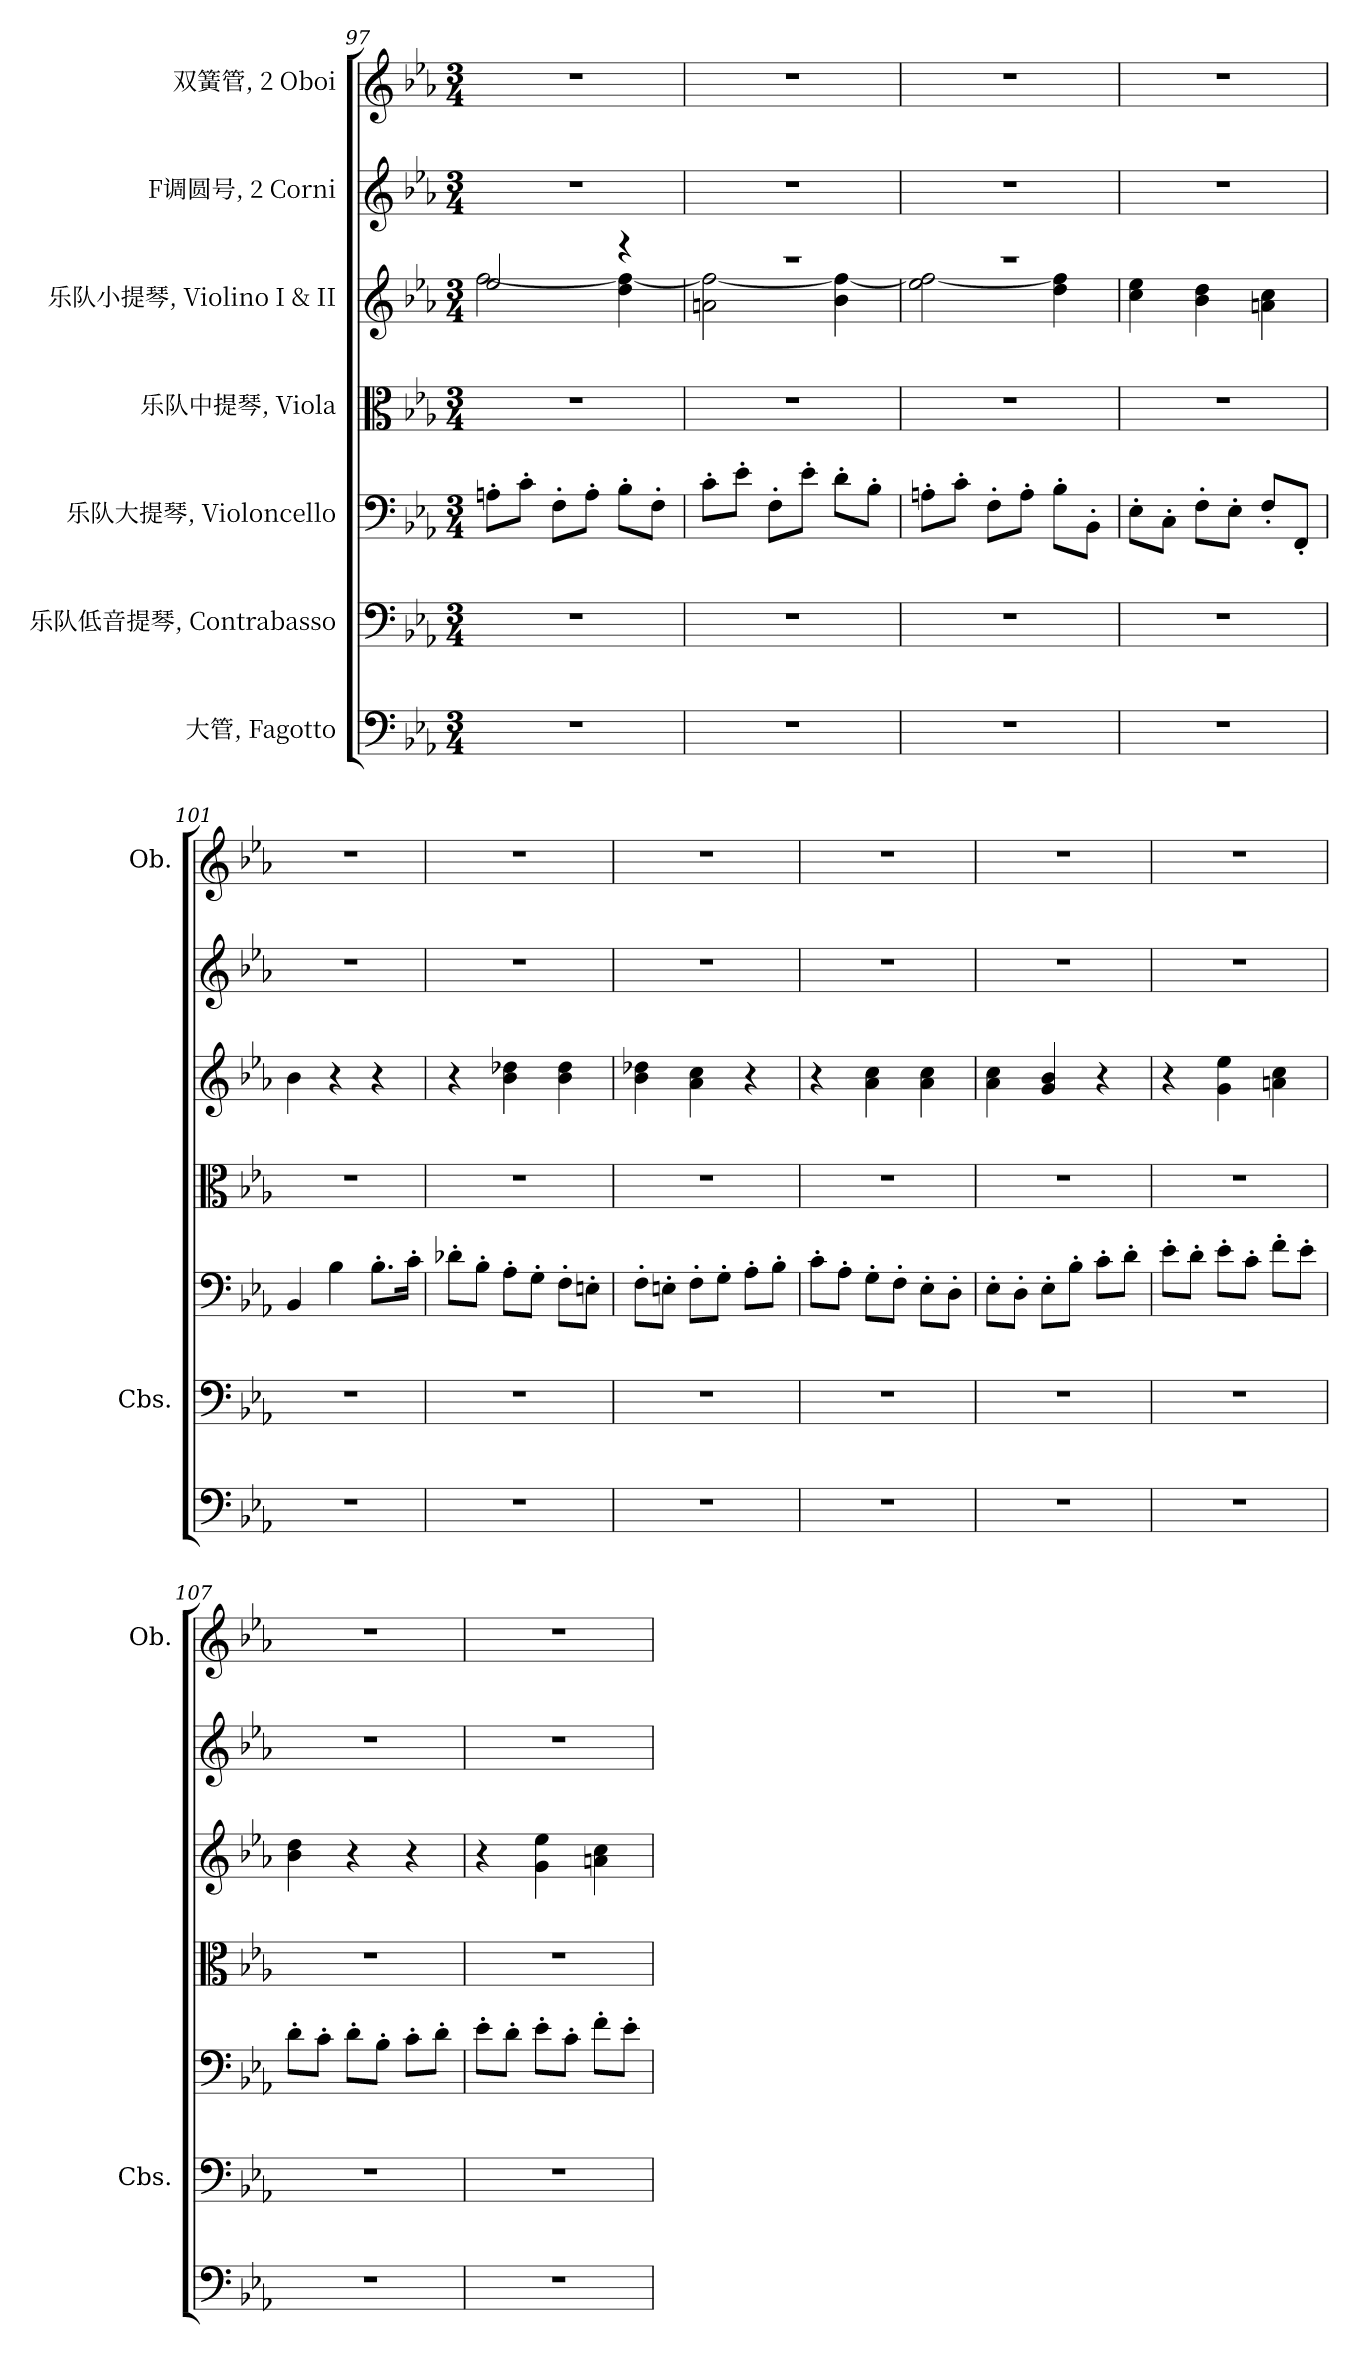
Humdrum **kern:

**kern	**kern	**kern	**kern	**kern	**kern	**kern
*part7	*part6	*part5	*part4	*part3	*part2	*part1
*staff7	*staff6	*staff5	*staff4	*staff3	*staff2	*staff1
*I"大管, Fagotto	*I"乐队低音提琴, Contrabasso	*I"乐队大提琴, Violoncello	*I"乐队中提琴, Viola	*I"乐队小提琴, Violino I &amp; II	*I"F调圆号, 2 Corni	*I"双簧管, 2 Oboi
*	*I'Cbs.	*	*	*	*	*I'Ob.
*clefF4	*clefF4	*clefF4	*clefC3	*clefG2	*clefG2	*clefG2
*	*ITrd7c12	*	*	*	*ITrd4c7	*
*k[b-e-a-]	*k[b-e-a-]	*k[b-e-a-]	*k[b-e-a-]	*k[b-e-a-]	*k[b-e-a-d-]	*k[b-e-a-]
*M3/4	*M3/4	*M3/4	*M3/4	*M3/4	*M3/4	*M3/4
=97	=97	=97	=97	=97	=97	=97
*	*	*	*	*^	*	*
2.r	2.r	8An'\L	2.r	2ee-/	[2ff\	2.r	2.r
.	.	8c'\J	.	.	.	.	.
.	.	8F'\L	.	.	.	.	.
.	.	8A'\J	.	.	.	.	.
.	.	8B-'\L	.	4r	4dd\ 4ff\_	.	.
.	.	8F'\J	.	.	.	.	.
=98	=98	=98	=98	=98	=98	=98	=98
2.r	2.r	8c'\L	2.r	2.r	2an\ 2ff\_	2.r	2.r
.	.	8e-'\J	.	.	.	.	.
.	.	8F'\L	.	.	.	.	.
.	.	8e-'\J	.	.	.	.	.
.	.	8d'\L	.	.	4b-\ 4ff\_	.	.
.	.	8B-'\J	.	.	.	.	.
=99	=99	=99	=99	=99	=99	=99	=99
2.r	2.r	8An'\L	2.r	2.r	2ee-\ 2ff\_	2.r	2.r
.	.	8c'\J	.	.	.	.	.
.	.	8F'\L	.	.	.	.	.
.	.	8A'\J	.	.	.	.	.
.	.	8B-'\L	.	.	4dd\ 4ff\]	.	.
.	.	8BB-'\J	.	.	.	.	.
*	*	*	*	*v	*v	*	*
!!LO:PB:g=z
=100	=100	=100	=100	=100	=100	=100
2.r	2.r	8E-'\L	2.r	4cc\ 4ee-\	2.r	2.r
.	.	8C'\J	.	.	.	.
.	.	8F'\L	.	4b-\ 4dd\	.	.
.	.	8E-'\J	.	.	.	.
.	.	8F'/L	.	4an\ 4cc\	.	.
.	.	8FF'/J	.	.	.	.
=101	=101	=101	=101	=101	=101	=101
2.r	2.r	4BB-/	2.r	4b-\	2.r	2.r
.	.	4B-\	.	4r	.	.
.	.	8.B-'\L	.	4r	.	.
.	.	16c'\Jk	.	.	.	.
=102	=102	=102	=102	=102	=102	=102
2.r	2.r	8d-X'\L	2.r	4r	2.r	2.r
.	.	8B-'\J	.	.	.	.
.	.	8A-'\L	.	4b-\ 4dd-X\	.	.
.	.	8G'\J	.	.	.	.
.	.	8F'\L	.	4b-\ 4dd-\	.	.
.	.	8En'\J	.	.	.	.
=103	=103	=103	=103	=103	=103	=103
2.r	2.r	8F'\L	2.r	4b-\ 4dd-X\	2.r	2.r
.	.	8En'\J	.	.	.	.
.	.	8F'\L	.	4a-\ 4cc\	.	.
.	.	8G'\J	.	.	.	.
.	.	8A-'\L	.	4r	.	.
.	.	8B-'\J	.	.	.	.
=104	=104	=104	=104	=104	=104	=104
2.r	2.r	8c'\L	2.r	4r	2.r	2.r
.	.	8A-'\J	.	.	.	.
.	.	8G'\L	.	4a-\ 4cc\	.	.
.	.	8F'\J	.	.	.	.
.	.	8E-'\L	.	4a-\ 4cc\	.	.
.	.	8D'\J	.	.	.	.
=105	=105	=105	=105	=105	=105	=105
2.r	2.r	8E-'\L	2.r	4a-\ 4cc\	2.r	2.r
.	.	8D'\J	.	.	.	.
.	.	8E-'\L	.	4g/ 4b-/	.	.
.	.	8B-'\J	.	.	.	.
.	.	8c'\L	.	4r	.	.
.	.	8d'\J	.	.	.	.
!!LO:PB:g=z
=106	=106	=106	=106	=106	=106	=106
2.r	2.r	8e-'\L	2.r	4r	2.r	2.r
.	.	8d'\J	.	.	.	.
.	.	8e-'\L	.	4g\ 4ee-\	.	.
.	.	8c'\J	.	.	.	.
.	.	8f'\L	.	4an\ 4cc\	.	.
.	.	8e-'\J	.	.	.	.
=107	=107	=107	=107	=107	=107	=107
2.r	2.r	8d'\L	2.r	4b-\ 4dd\	2.r	2.r
.	.	8c'\J	.	.	.	.
.	.	8d'\L	.	4r	.	.
.	.	8B-'\J	.	.	.	.
.	.	8c'\L	.	4r	.	.
.	.	8d'\J	.	.	.	.
=108	=108	=108	=108	=108	=108	=108
2.r	2.r	8e-'\L	2.r	4r	2.r	2.r
.	.	8d'\J	.	.	.	.
.	.	8e-'\L	.	4g\ 4ee-\	.	.
.	.	8c'\J	.	.	.	.
.	.	8f'\L	.	4an\ 4cc\	.	.
.	.	8e-'\J	.	.	.	.
=	=	=	=	=	=	=
*-	*-	*-	*-	*-	*-	*-
